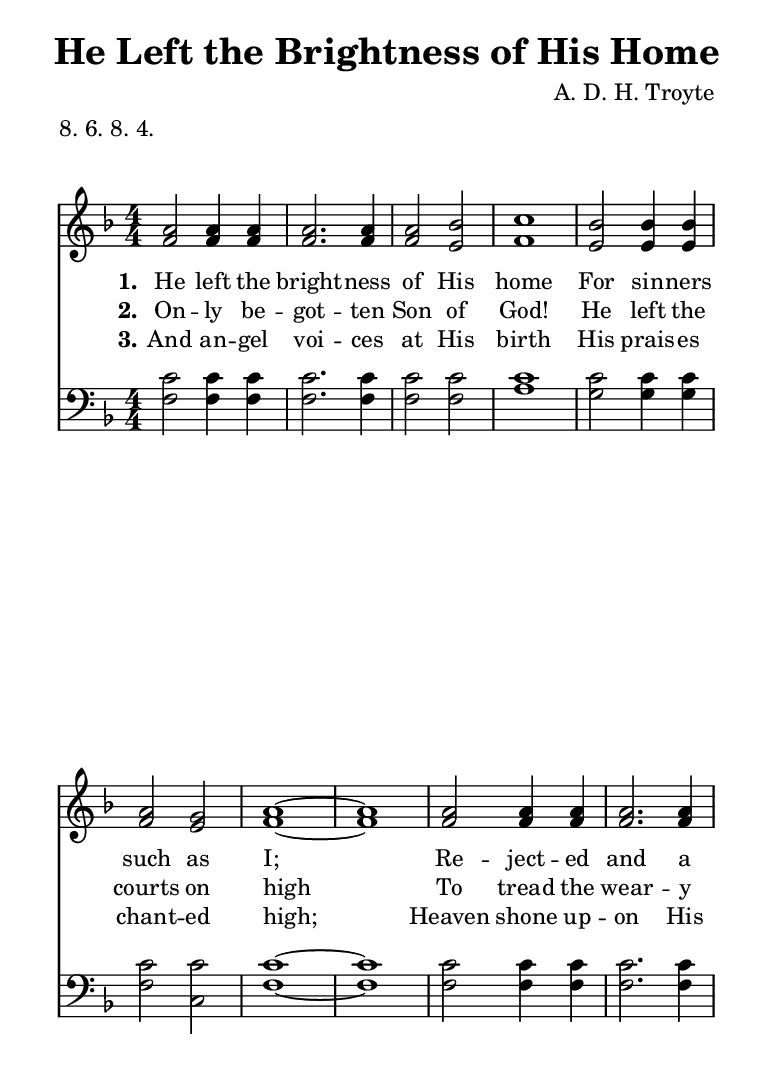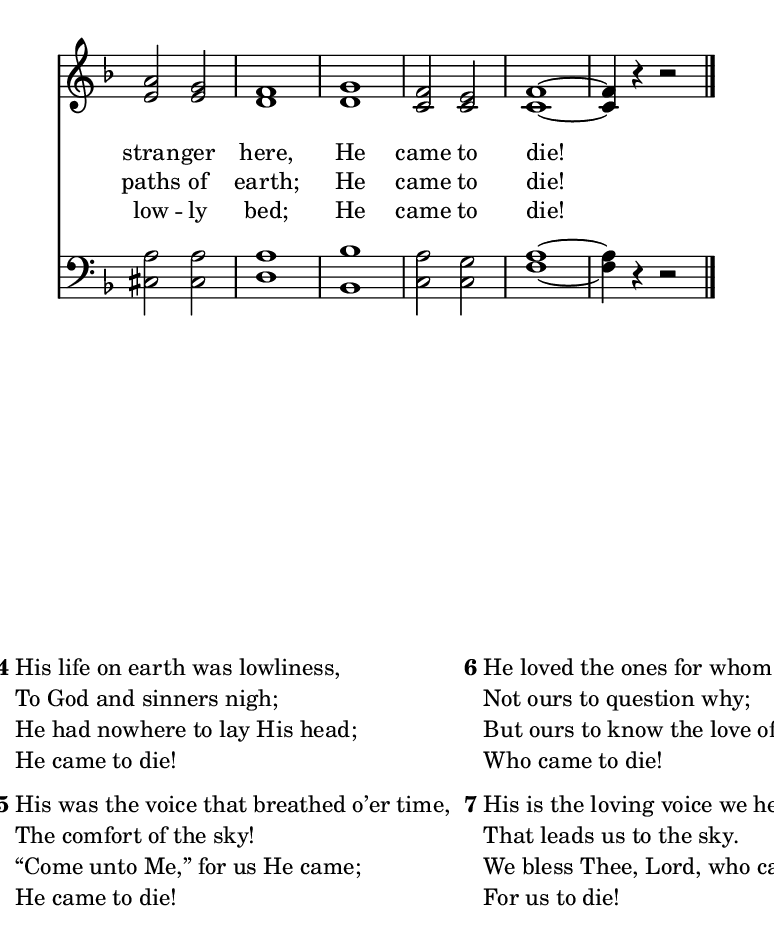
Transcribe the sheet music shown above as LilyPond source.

\include "common/global.ily"
\paper {
  \include "common/paper.ily"
  ragged-last-bottom = ##t
  system-count = #(cond (is-eogsized 2) (#t #f))
  system-system-spacing.padding = 8
}

\header{
  hymnnumber = "137"
  title = "He Left the Brightness of His Home"
  tunename = "Troyte (Adapted)" % original says "Troyte. Adpt."
  meter = "8. 6. 8. 4."
  poet = ""
  composer = "A. D. H. Troyte"
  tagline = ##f
}

% for fermata in MIDI
ta = { \tempo 2=80 }
tb = { \tempo 2=40 }

patternAA = { c2 c4 c4 | c2. c4 | c2 c2 | c1 }
patternBA = { c2 c4 c4 | c2 c2 | c1 ~ | c1 }
patternCA = { c1 | c2 c2 | c1 ~ | c4 c4 c2 }

global = {
  \include "common/overrides.ily"
  \override Staff.TimeSignature.style = #'numbered
  \time 4/4
  \override Score.MetronomeMark.transparent = ##t % hide all fermata changes too
  \ta
  \key f \major
  %\partial 4
  \autoBeamOff
}

notesSoprano = {
\global
\relative c'' {

  \changePitch \patternAA { a a a | a a | a bes | c }
  \changePitch \patternBA { bes bes bes | a g | a | a }
  \changePitch \patternAA { a a a | a a | a g | f }
  \changePitch \patternCA { g | f e | f f r r }

  \bar "|."

}
}

notesAlto = {
\global
\relative e' {

  \changePitch \patternAA { f f f | f f | f e | f }
  \changePitch \patternBA { e e e | f e | f | f }
  \changePitch \patternAA { f f f | f f | e e | d }
  \changePitch \patternCA { d | c c | c | c r r }

}
}

notesTenor = {
\global
\relative a {

  \changePitch \patternAA { c c c | c c | c c | c }
  \changePitch \patternBA { c c c | c c | c | c }
  \changePitch \patternAA { c c c | c c | a a | a }
  \changePitch \patternCA { bes | a g | a | a r r }

}
}

notesBass = {
\global
\relative f {

  \changePitch \patternAA { f f f | f f | f f | a }
  \changePitch \patternBA { g g g | f c | f | f }
  \changePitch \patternAA { f f f | f f | cis cis | d }
  \changePitch \patternCA { bes | c c | f | f r r }

}
}

wordsA = \lyricmode {
\set stanza = "1."

He left the bright -- ness of His home
For sin -- ners such as I;
Re -- ject -- ed and a stran -- ger here,
He came to die!

}

wordsB = \lyricmode {
\set stanza = "2."

On -- ly be -- got -- ten Son of God!
He left the courts on high
To tread the wear -- y paths of earth;
He came to die!

}

wordsC = \lyricmode {
\set stanza = "3."

And an -- gel voi -- ces at His birth
His prais -- es chant -- ed high;
Heaven shone up -- on His low -- ly bed;
He came to die!

}

wordsD = \markuplist {

\line { His life on earth was lowliness, }
\line { To God and sinners nigh; }
\line { He had nowhere to lay His head; }
\line { He came to die! }

}

wordsE = \markuplist {

\line { His was the voice that breathed o’er time, }
\line { The comfort of the sky! }
\line { “Come unto Me,” for us He came; }
\line { He came to die! }

}

wordsF = \markuplist {

\line { He loved the ones for whom He died— }
\line { Not ours to question why; }
\line { But ours to know the love of Him, }
\line { Who came to die! }

}

wordsG = \markuplist {

\line { His is the loving voice we hear }
\line { That leads us to the sky. }
\line { We bless Thee, Lord, who came to earth }
\line { For us to die! }

}

\score {
  \context ChoirStaff <<
    \context Staff = upper <<
      \set Staff.autoBeaming = ##f
      \set ChoirStaff.systemStartDelimiter = #'SystemStartBar
      \set ChoirStaff.printPartCombineTexts = ##f
      \partcombine #'(2 . 9) \notesSoprano \notesAlto
      \context NullVoice = sopranos { \voiceOne << \notesSoprano >> }
      \context NullVoice = altos { \voiceTwo << \notesAlto >> }
      \context Lyrics = one   \lyricsto sopranos \wordsA
      \context Lyrics = two   \lyricsto sopranos \wordsB
      \context Lyrics = three \lyricsto sopranos \wordsC
    >>
    \context Staff = men <<
      \set Staff.autoBeaming = ##f
      \clef bass
      \set ChoirStaff.printPartCombineTexts = ##f
      \partcombine #'(2 . 9) \notesTenor \notesBass
      \context NullVoice = tenors { \voiceOne << \notesTenor >> }
      \context NullVoice = basses { \voiceTwo << \notesBass >> }
    >>
  >>
  \layout {
    \include "common/layout.ily"
  }
  \midi{
    \include "common/midi.ily"
  }
}

\noPageBreak

\markup { \fill-line {
  \hspace #0.1
  \column {
  \line{ \bold 4 \column { \wordsD } } \combine \null \vspace #0.4
  \line{ \bold 5 \column { \wordsE } }
  }
  \hspace #0.1
  \column {
  \line{ \bold 6 \column { \wordsF } } \combine \null \vspace #0.4
  \line{ \bold 7 \column { \wordsG } }
  }
  \hspace #0.1
} }

\version "2.19.49"  % necessary for upgrading to future LilyPond versions.

% vi:set et ts=2 sw=2 ai nocindent syntax=lilypond:
